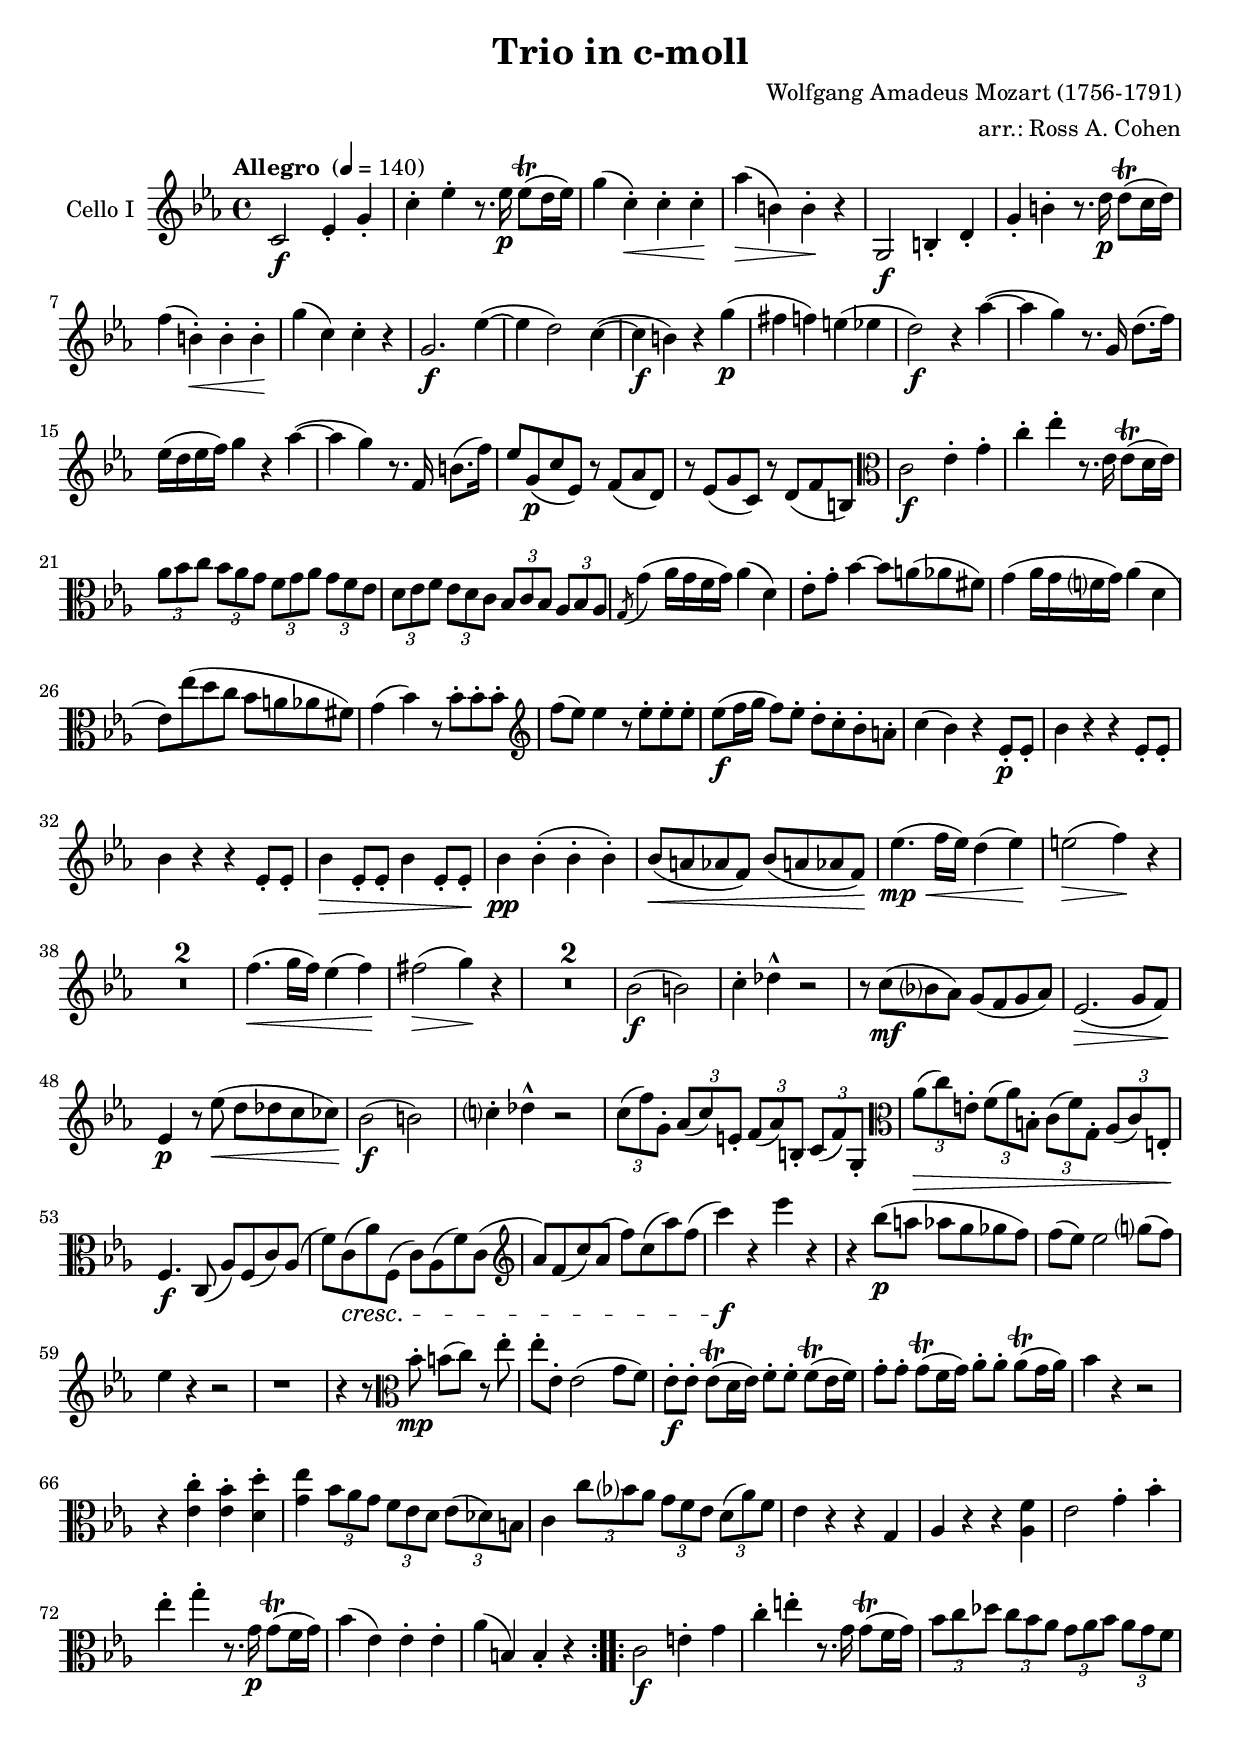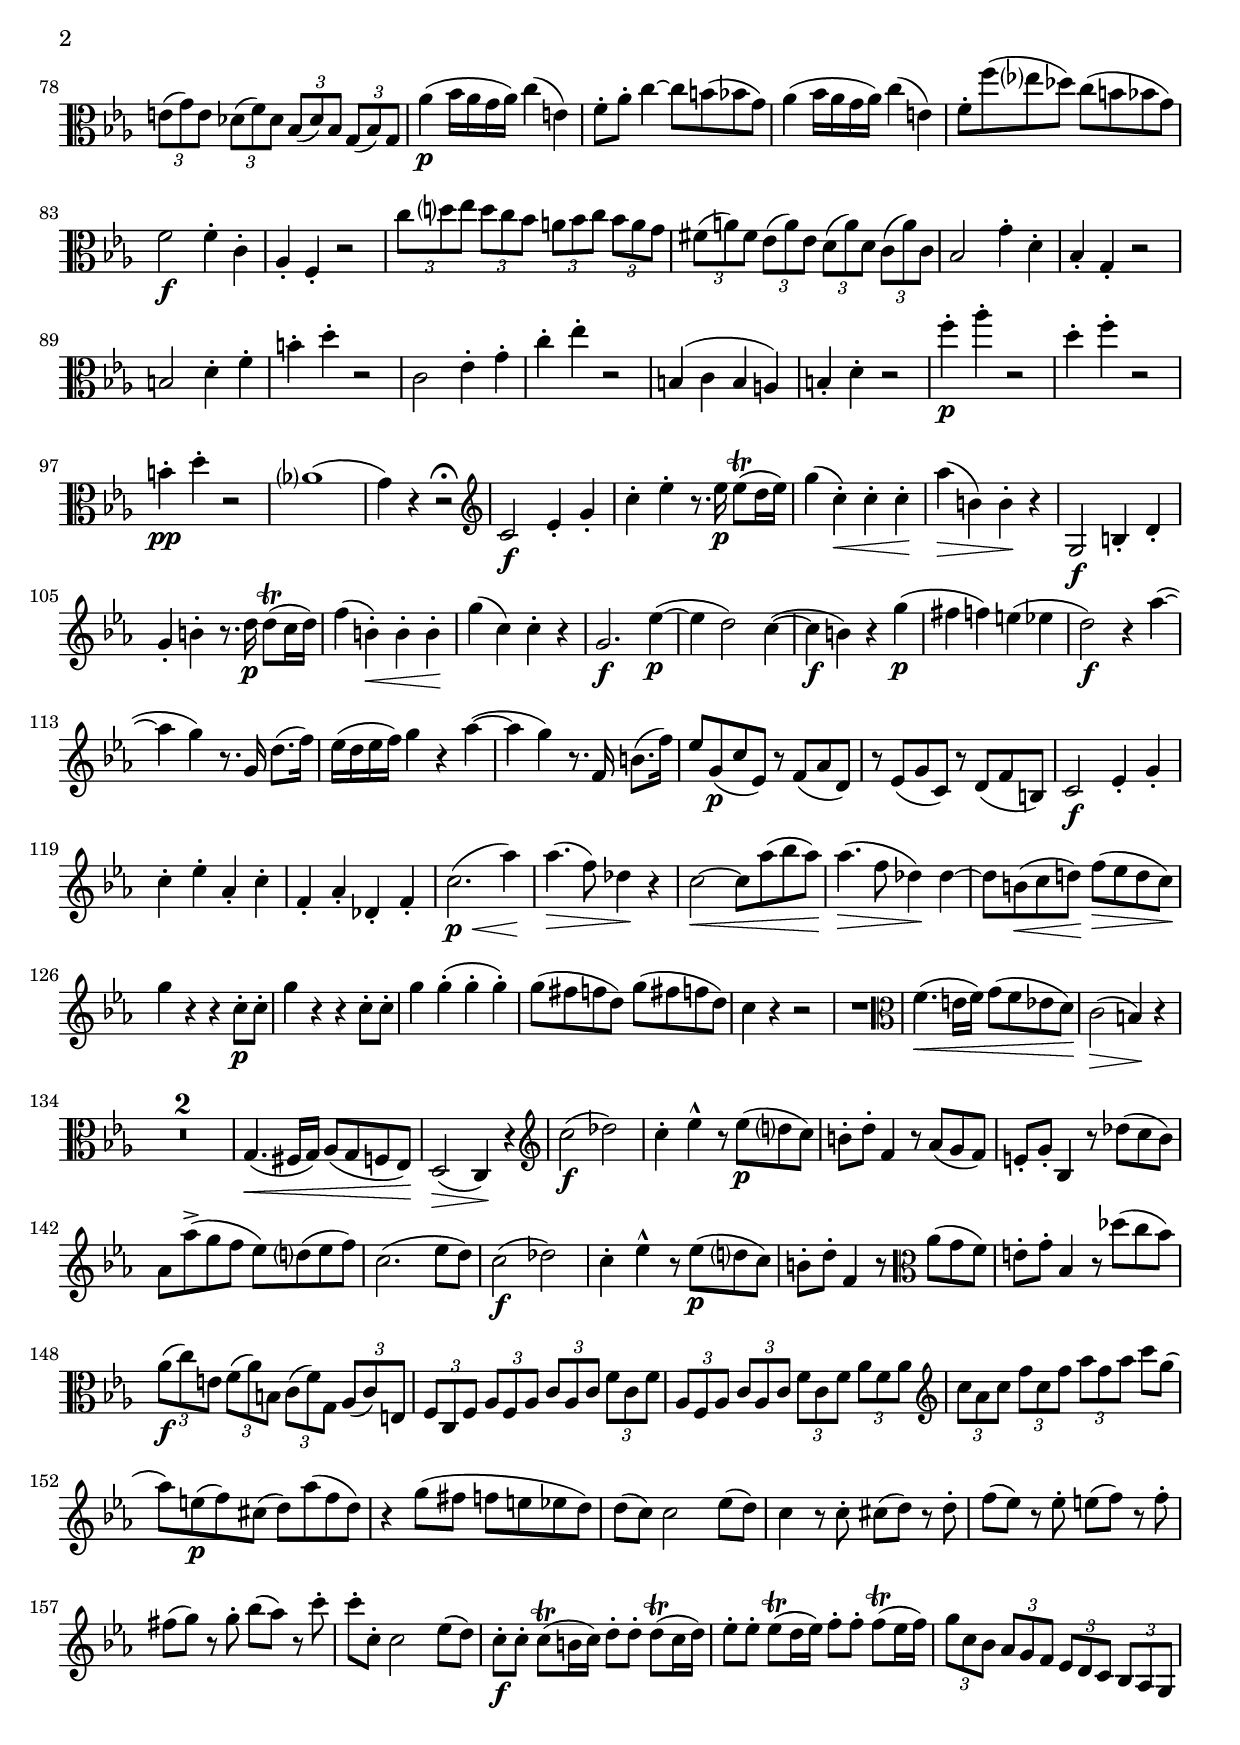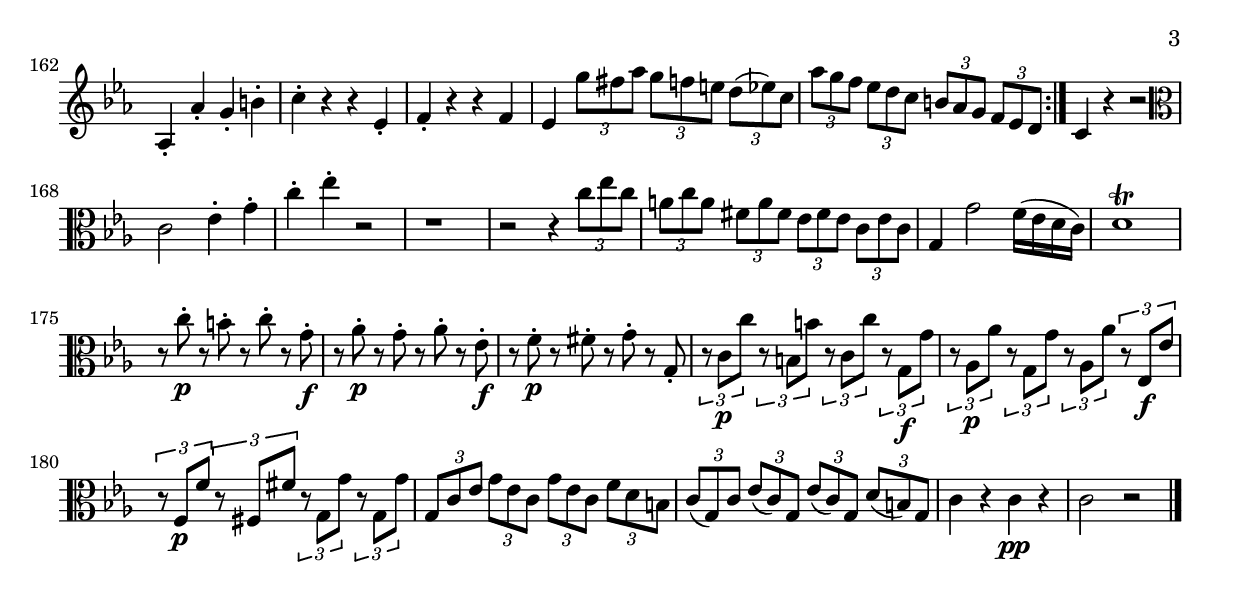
\version "2.14.2"
\include "deutsch.ly"

#(set-global-staff-size 20)

\header {
  title = "Trio in c-moll"
  composer = "Wolfgang Amadeus Mozart (1756-1791)"
  arranger = "arr.: Ross A. Cohen"
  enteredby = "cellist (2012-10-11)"
}

voiceconsts = {
  \key c \minor
  \time 4/4
  \clef "alto"
%  \numericTimeSignature
  \compressFullBarRests
  \tempo "Allegro " 4=140
}

%minstr = "harpsichord"
mihi = "clarinet"
%minstr = "accordion"
milo = "bassoon"

moral = \markup \italic "molto rall."

va = \relative c' {
  \voiceconsts
  \clef "treble"

  \repeat volta 2 {
    c2\f es4-. g-.
    c-. es-. r8. es16\p es8(\trill d16 es)
    g4( c,)-.\< c-. c-.\!
    as'(\> h,) h-.\! r
    g,2\f h4-. d-.

    g-. h-. r8. d16\p d8(\trill c16 d)
    f4( h,)-.\< h-. h-.\!
    g'( c,) c-. r
    g2.\f es'4(~
    es d2) c4(~
    c\f h) r g'(\p

    fis f) e( es
    d2)\f r4 as'(~
    as g) r8. g,16 d'8.( f16)
    es( d es f) g4 r as(~
    as g) r8. f,16 h8.( f'16)

    es8 g,(\p c es,) r f( as d,)
    r es( g c,) r d( f h,) \clef "alto"
    c2\f es4-. g-.
    c-. es-. r8. es,16 es8(\trill d16 es)
    \set tupletSpannerDuration = #(ly:make-moment 1 4)
    \times 2/3 { as8 b c b as g f g as g f es }

    \times 2/3 { d es f es d c b c b as b as }
    \acciaccatura g g'4( as16 g f g) as4( d,)
    es8-. g-. b4~ b8 a( as fis)
    g4( as16 g f? g) as4( d,

    es8) es'( d c b a as fis)
    g4( b) r8 b-. b-. b-. \clef "treble" f'( es) es4 r8 es-. es-. es-.
    es8(\f f16 g f8) es-. d-. c-. b-. a-.
    c4( b) r es,8-.\p es-.

    b'4 r r es,8-. es-.
    b'4 r r es,8-. es-.
    b'4\> es,8-. es-. b'4 es,8-. es-.\!
    b'4\pp b(-. b-. b)-.
    b8(\< a as f) b( a as f)\!

    es'4.(\mp\< f16 es) d4( es)\!
    e2(\> f4)\! r
    R1*2
    f4.(\< g16 f) es4( f)\!
    fis2(\> g4)\! r
    R1*2
    b,2(\f h)

    c4-. des-^ r2
    r8 c(\mf b? as) g( f g as)
    es2.(\> g8 f)\!
    es4\p r8 es'(\< d des c ces)\!
    b2(\f h)
    c?4-. des-^ r2

    \times 2/3 { c8( f) g,-. as( c) e,-. f( as) h,-. c( f) g,-. } \clef "alto"
    \times 2/3 { as'(\> c) e,-. f( as) h,-. c( f) g,-. as( c) e,-. }
    f4.\f c8( as') f( c') as(
    f') c(\cresc as') f,( c') as( f') c( \clef "treble"

    as') f( c') as( f') c( as') f(
    c'4)\f r es r
    r b8(\p a as g ges f)
    f( es) es2 g?8( f) es4 r r2
    r1

    r4 r8 \clef "alto" b8-.\mp h( c) r es-.
    es-. es,-. es2( g8 f)
    es-.\f es-. es(\trill d16 es) f8-. f-. f(\trill es16 f)
    g8-. g-. g(\trill f16 g) as8-. as-. as(\trill g16 as)
    b4 r r2

    r4 <es, c'>-. <es b'>-. <d d'>-.
    <g es'> \times 2/3 { b8 as g f es d es( des) h }
    c4 \times 2/3 { c'8 b? as g f es d( as') f }
    es4 r r g,
    as r r <as f'>

    es'2 g4-. b-.
    es-. g-. r8. g,16\p g8(\trill f16 g)
    b4( es,) es-. es-.
    as( h,) h-. r
  }
  \repeat volta 2 {
    c2\f e4-. g
    c-. e-. r8. g,16 g8(\trill f16 g)

    \times 2/3 { b8 c des c b as g as b as g f }
    \times 2/3 { e( g) e des( f) des b( des) b g( b) g }
    as'4(\p b16 as g as) c4( e,)
    f8-. as-. c4~ c8 h( b g)

    as4( b16 as g as) c4( e,)
    f8-. f'( es? des) c( h b g)
    f2\f f4-. c-.
    as-. f-. r2
    \times 2/3 { c''8 d? es d c b a b c b a g }

    \times 2/3 { fis( a) fis es( a) es d( a') d, c( a') c, }
    b2 g'4-. d-.
    b-. g-. r2
    h2 d4-. f-.
    h-. d-. r2
    c,2 es4-. g-.
    c-. es-. r2

    h,4( c h a)
    h-. d-. r2
    f'4-.\p as-. r2
    d,4-. f-. r2
    h,4-.\pp d-. r2
    as?1(
    g4) r r2\fermata \clef "treble"

    c,\f es4-. g-.
    c-. es-. r8. es16\p es8(\trill d16 es)
    g4( c,)-.\< c-. c-.\!
    as'(\> h,) h-.\! r
    g,2\f h4-. d-.
    g-. h-. r8. d16\p d8(\trill c16 d)

    f4( h,)-.\< h-. h-.\!
    g'( c,) c-. r
    g2.\f es'4(~\p
    es d2) c4(~
    c\f h) r g'(\p
    fis f) e( es
    d2)\f r4 as'(~

    as g) r8. g,16 d'8.( f16)
    es( d es f) g4 r as(~
    as g) r8. f,16 h8.( f'16)
    es8 g,(\p c es,) r f( as d,)
    r es( g c,) r d( f h,)

    c2\f es4-. g-.
    c-. es-. as,-. c-.
    f,-. as-. des,-. f-.
    c'2.(\p\< as'4)\!
    as4.(\> f8) des4\! r
    c2~\< c8 as'( b as)\!
    as4.(\> f8 des4)\! des~

    des8 h(\< c d!)\! f(\> es d c)\!
    g'4 r r c,8-.\p c-.
    g'4 r r c,8-. c-.
    g'4 g(-. g-. g)-.
    g8( fis f d) g( fis f d)
    c4 r r2
    r1 \clef "alto"

    f,4.(\< e16 f) g8( f es d)\!
    c2(\> h4)\! r
    R1*2
    g4.(\< fis16 g) as8( g f es)\!
    d2(\> c4)\! r \clef "treble"

    c''2(\f des)
    c4-. es-^ r8 es(\p d? c)
    h-. d-. f,4 r8 as( g f)
    e-. g-. b,4 r8 des'( c b)
    as as'(-> g f es) d?( es f)

    c2.( es8 d)
    c2(\f des)
    c4-. es-^ r8 es(\p d? c)
    h-. d-. f,4 r8 \clef "alto" as( g f)
    e-. g-. b,4 r8 des'( c b)

    \times 2/3 { as(\f c) e, f( as) h, c( f) g, as( c) e, }
    \times 2/3 { f c f as f as c as c f c f }
    \times 2/3 { as, f as c as c f c f as f as } \clef "treble"
    \times 2/3 { c as c f c f as f as } c g(

    as) e(\p f) cis( d) as'( f d)
    r4 g8( fis f e es d)
    d( c) c2 es8( d)
    c4 r8 c-. cis( d) r d-.
    f( es) r es-. e( f) r f-.

    fis( g) r g-. b( as) r c-.
    c-. c,-. c2 es8( d)
    c-.\f c-. c(\trill h16 c) d8-. d-. d(\trill c16 d)
    es8-. es-. es(\trill d16 es) f8-. f-. f(\trill es16 f)

    \times 2/3 { g8 c, b as g f es d c b as g }
    as4-. as'-. g-. h-.
    c-. r r es,-.
    f-. r r f
    es \times 2/3 { g'8 fis as g f e d( es) c }

    \times 2/3 { as' g f es d c h as g f es d }
  }
  c4 r r2 \clef "alto"
  c2 es4-. g-.
  c-. es-. r2
  r1
  r2 r4 \times 2/3 { c8 es c }

  \times 2/3 { a c a fis a fis es fis es c es c }
  g4 g'2 f16( es d c)
  d1\trill
  r8 c'-.\p r h-. r c-. r g-.\f
  r as-.\p r g-. r as-. r es-.\f

  r f-.\p r fis-. r g-. r g,-.
  \times 2/3 { r c\p c' r h, h' r c, c' r g,\f g' }
  \times 2/3 { r as,\p as' r g, g' r as, as' r es,\f es' }
  \times 2/3 { r f,\p f' r fis, fis' r g, g' r g, g' }

  \times 2/3 { g, c es g es c g' es c f d h }
  \times 2/3 { c( g) c es( c) g es'( c) g d'( h) g }
  c4 r c\pp r
  c2 r \bar "|."
}

%\include "v2.ily"
%\include "v3.ily"

music = \new StaffGroup <<
      \new Staff {
	\set Staff.midiInstrument = \mihi
	\set Staff.instrumentName = #"Cello I"
	\transpose c c { \va }
      }
>>

\book {
  \score {
    \music
    \layout {}
  }

  \score {
    \unfoldRepeats \music

    \midi {
      \context {
        \Score
      }
    }
  }
}
